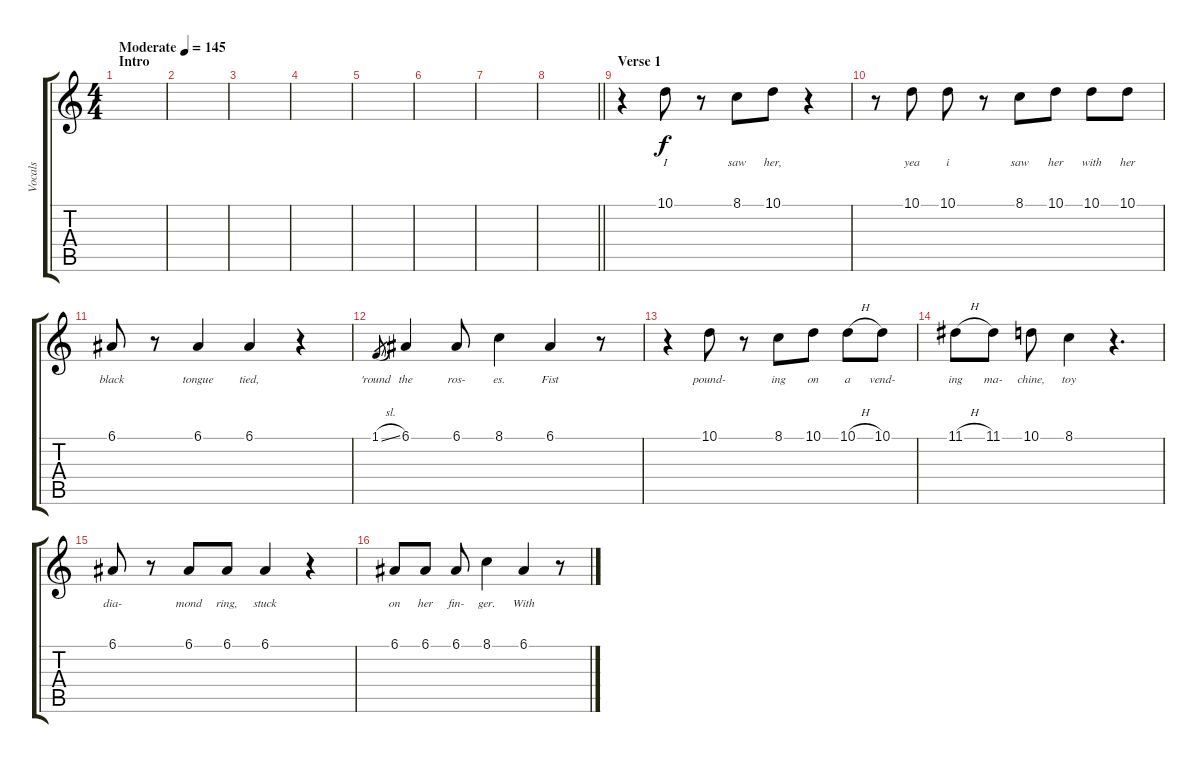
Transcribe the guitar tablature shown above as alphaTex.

\track ("Vocals" "Vocals") {instrument frenchhorn}
\staff {score tabs}
\tuning (E4 B3 G3 D3 A2 E2) {hide}
\ts (4 4)
\section ("" "Intro")
\tempo (145 "Moderate")
\clef g2
\ks c
|
|
|
|
|
|
|
\barLineRight lightlight
|
\section ("" "Verse 1")
r.4 10.1.8{lyrics (0 "I") lyrics (1 "") lyrics (2 "") lyrics (3 "") lyrics (4 "")} r.8 8.1.8{lyrics (0 "saw") lyrics (1 "") lyrics (2 "") lyrics (3 "") lyrics (4 "")} 10.1.8{lyrics (0 "her,") lyrics (1 "") lyrics (2 "") lyrics (3 "") lyrics (4 "")} r.4 |
r.8 10.1.8{lyrics (0 "yea") lyrics (1 "") lyrics (2 "") lyrics (3 "") lyrics (4 "")} 10.1.8{lyrics (0 "i") lyrics (1 "") lyrics (2 "") lyrics (3 "") lyrics (4 "")} r.8 8.1.8{lyrics (0 "saw") lyrics (1 "") lyrics (2 "") lyrics (3 "") lyrics (4 "")} 10.1.8{lyrics (0 "her") lyrics (1 "") lyrics (2 "") lyrics (3 "") lyrics (4 "")} 10.1.8{lyrics (0 "with") lyrics (1 "") lyrics (2 "") lyrics (3 "") lyrics (4 "")} 10.1.8{lyrics (0 "her") lyrics (1 "") lyrics (2 "") lyrics (3 "") lyrics (4 "")} |
6.1.8{lyrics (0 "black") lyrics (1 "") lyrics (2 "") lyrics (3 "") lyrics (4 "")} r.8 6.1.4{lyrics (0 "tongue") lyrics (1 "") lyrics (2 "") lyrics (3 "") lyrics (4 "")} 6.1.4{lyrics (0 "tied,") lyrics (1 "") lyrics (2 "") lyrics (3 "") lyrics (4 "")} r.4 |
1.1{sl}.8{lyrics (0 "'round") lyrics (1 "") lyrics (2 "") lyrics (3 "") lyrics (4 "") gr} 6.1.4{lyrics (0 "the") lyrics (1 "") lyrics (2 "") lyrics (3 "") lyrics (4 "")} 6.1.8{lyrics (0 "ros-") lyrics (1 "") lyrics (2 "") lyrics (3 "") lyrics (4 "")} 8.1.4{lyrics (0 "es.") lyrics (1 "") lyrics (2 "") lyrics (3 "") lyrics (4 "")} 6.1.4{lyrics (0 "Fist") lyrics (1 "") lyrics (2 "") lyrics (3 "") lyrics (4 "")} r.8 |
r.4 10.1.8{lyrics (0 "pound-") lyrics (1 "") lyrics (2 "") lyrics (3 "") lyrics (4 "")} r.8 8.1.8{lyrics (0 "ing") lyrics (1 "") lyrics (2 "") lyrics (3 "") lyrics (4 "")} 10.1.8{lyrics (0 "on") lyrics (1 "") lyrics (2 "") lyrics (3 "") lyrics (4 "")} 10.1{h}.8{lyrics (0 "a") lyrics (1 "") lyrics (2 "") lyrics (3 "") lyrics (4 "")} 10.1.8{lyrics (0 "vend-") lyrics (1 "") lyrics (2 "") lyrics (3 "") lyrics (4 "")} |
11.1{h}.8{lyrics (0 "ing") lyrics (1 "") lyrics (2 "") lyrics (3 "") lyrics (4 "")} 11.1.8{lyrics (0 "ma-") lyrics (1 "") lyrics (2 "") lyrics (3 "") lyrics (4 "")} 10.1.8{lyrics (0 "chine,") lyrics (1 "") lyrics (2 "") lyrics (3 "") lyrics (4 "")} 8.1.4{lyrics (0 "toy") lyrics (1 "") lyrics (2 "") lyrics (3 "") lyrics (4 "")} r.4{d} |
6.1.8{lyrics (0 "dia-") lyrics (1 "") lyrics (2 "") lyrics (3 "") lyrics (4 "")} r.8 6.1.8{lyrics (0 "mond") lyrics (1 "") lyrics (2 "") lyrics (3 "") lyrics (4 "")} 6.1.8{lyrics (0 "ring,") lyrics (1 "") lyrics (2 "") lyrics (3 "") lyrics (4 "")} 6.1.4{lyrics (0 "stuck") lyrics (1 "") lyrics (2 "") lyrics (3 "") lyrics (4 "")} r.4 |
6.1.8{lyrics (0 "on") lyrics (1 "") lyrics (2 "") lyrics (3 "") lyrics (4 "")} 6.1.8{lyrics (0 "her") lyrics (1 "") lyrics (2 "") lyrics (3 "") lyrics (4 "")} 6.1.8{lyrics (0 "fin-") lyrics (1 "") lyrics (2 "") lyrics (3 "") lyrics (4 "")} 8.1.4{lyrics (0 "ger.") lyrics (1 "") lyrics (2 "") lyrics (3 "") lyrics (4 "")} 6.1.4{lyrics (0 "With") lyrics (1 "") lyrics (2 "") lyrics (3 "") lyrics (4 "")} r.8
